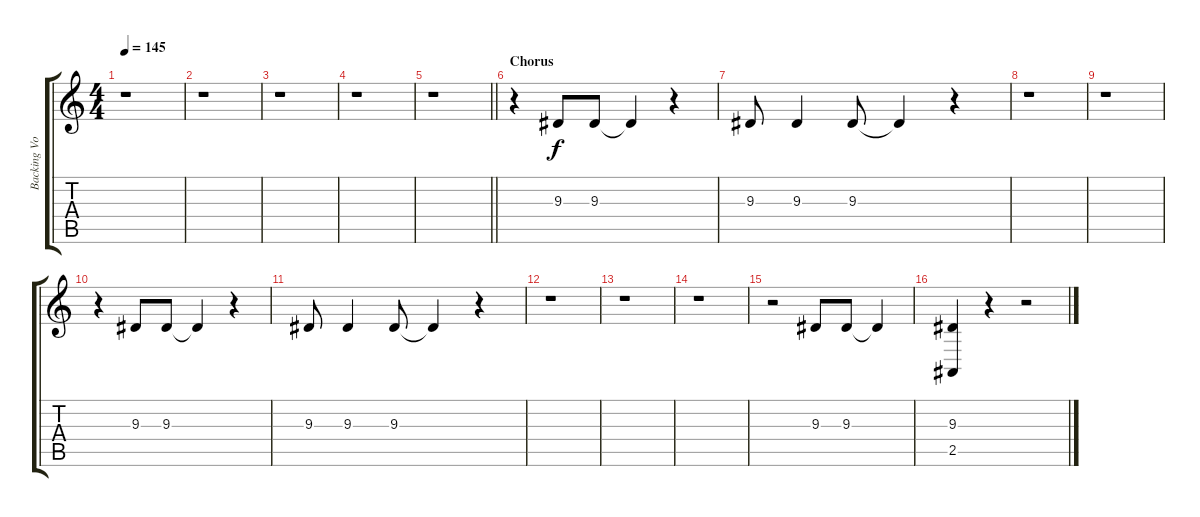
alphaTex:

\track ("Backing Vocals (Duff, Izzy)" "Backing Vo") {instrument lead2sawtooth}
\staff {score tabs}
\tuning (Eb4 Bb3 Gb3 Db3 Ab2 Eb2) {hide}
\ts (4 4)
\tempo 145
\clef g2
\ks c
r.1{dy f} |
r.1 |
r.1 |
r.1 |
\barLineRight lightlight
r.1 |
\section ("" "Chorus")
r.4 9.3.8 9.3.8 9.3{t}.4 r.4 |
9.3.8 9.3.4 9.3.8 9.3{t}.4 r.4 |
r.1 |
r.1 |
r.4 9.3.8 9.3.8 9.3{t}.4 r.4 |
9.3.8 9.3.4 9.3.8 9.3{t}.4 r.4 |
r.1 |
r.1 |
r.1 |
r.2 9.3.8 9.3.8 9.3{t}.4 |
(9.3 2.5).4 r.4 r.2
